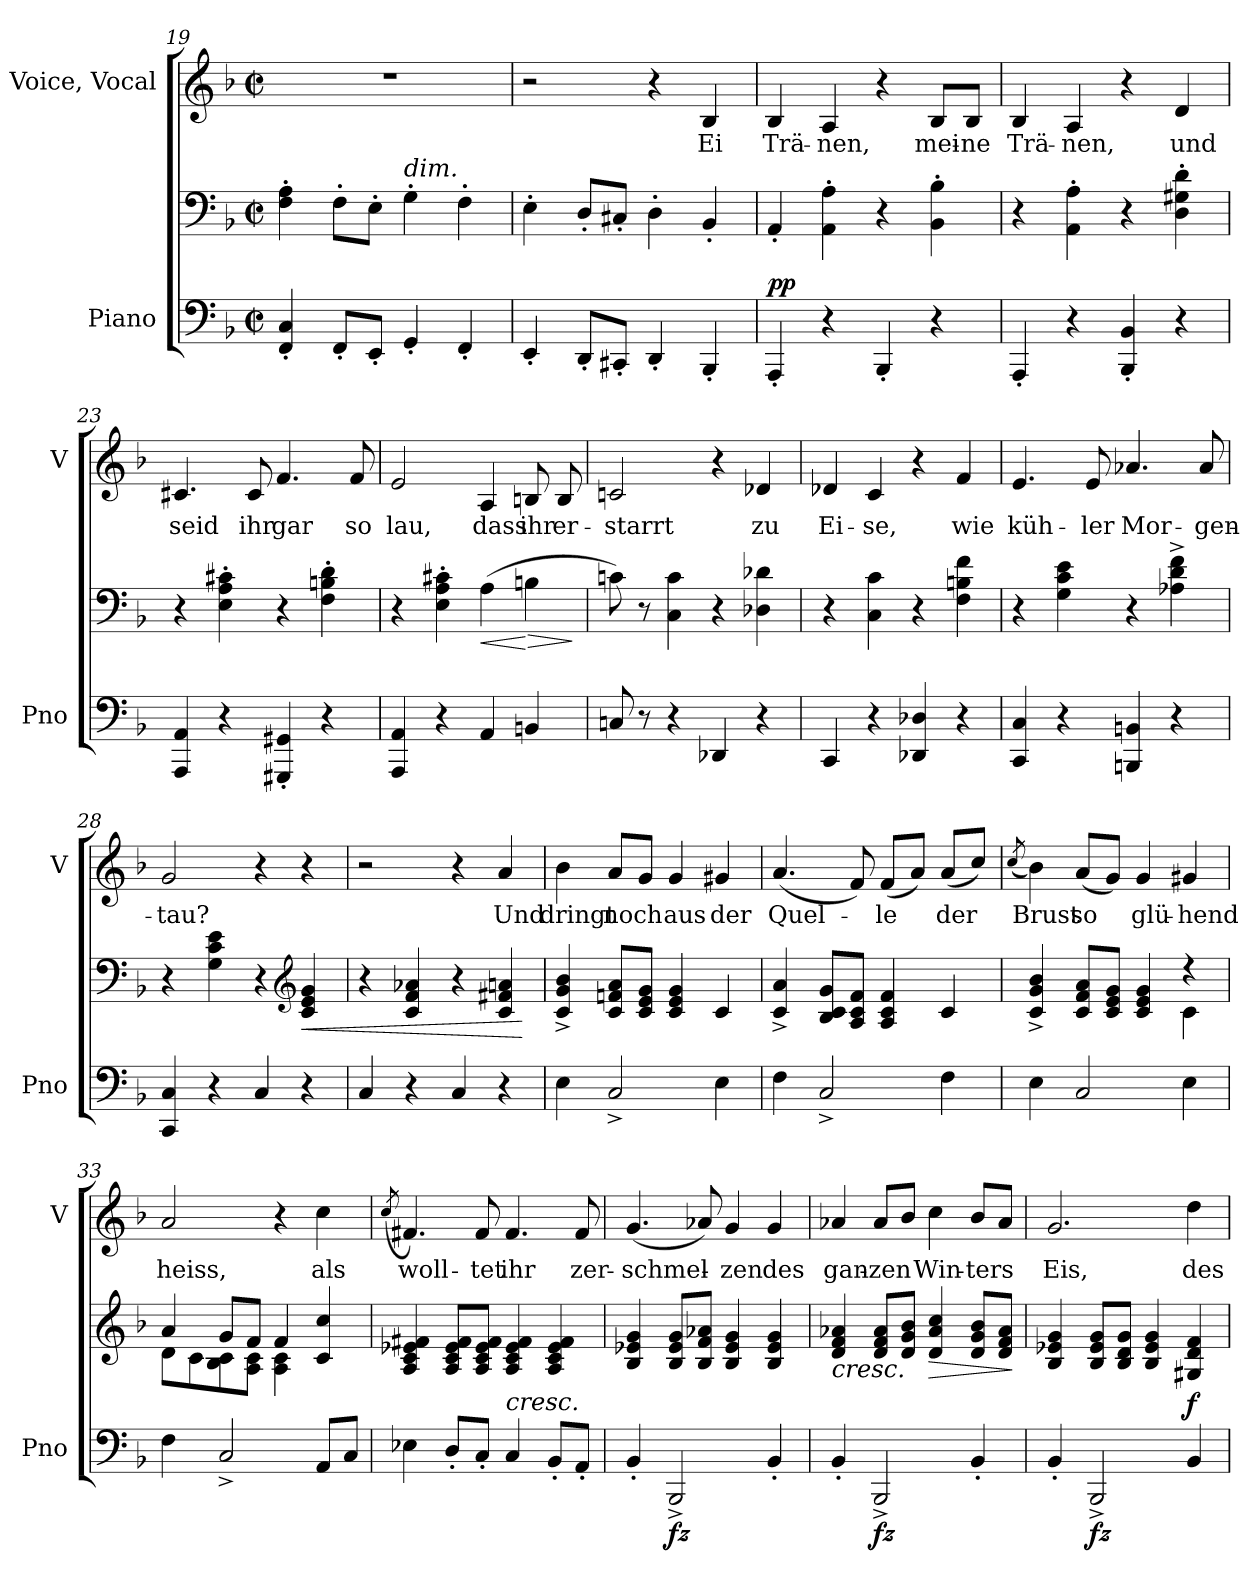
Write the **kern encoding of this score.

**kern	**kern	**dynam	**kern	**text
*part2	*part2	*part2	*part1	*part1
*staff3	*staff2	*staff2/3	*staff1	*staff1
*I"Piano	*	*	*I"Voice, Vocal	*
*I'Pno	*	*	*I'V	*
*clefF4	*clefF4	*	*clefG2	*
*k[b-]	*k[b-]	*	*k[b-]	*
*M2/2	*M2/2	*	*M2/2	*
*met(c|)	*met(c|)	*	*met(c|)	*
=19	=19	=19	=19	=19
4FF/' 4C/'	4F\' 4A\'	.	1r	.
8FF'/L	8F'\L	.	.	.
8EE'/J	8E'\J	.	.	.
!	!LO:TX:a:i:t=dim.	!	!	!
4GG'/	4G'\	.	.	.
4FF'/	4F'\	.	.	.
=20	=20	=20	=20	=20
4EE'/	4E'\	.	2r	.
8DD'/L	8D'/L	.	.	.
8CC#X'/J	8C#X'/J	.	.	.
4DD'/	4D'\	.	4r	.
!	!	!	!	!LO:LY:b
4BBB-'/	4BB-'/	.	4B-/	Ei
!!LO:LB:g=z
=21	=21	=21	=21	=21
!	!	!LO:DY:a=2	!	!LO:LY:b
4AAA'/	4AA'/	pp	4B-/	Trä-
!	!	!	!	!LO:LY:b
4r	4AA\' 4A\'	.	4A/	-nen,
4BBB-'/	4r	.	4r	.
!	!	!	!	!LO:LY:b
4r	4BB-\' 4B-\'	.	8B-/L	mei-
!	!	!	!	!LO:LY:b
.	.	.	8B-/J	-ne
=22	=22	=22	=22	=22
!	!	!	!	!LO:LY:b
4AAA'/	4r	.	4B-/	Trä-
!	!	!	!	!LO:LY:b
4r	4AA\' 4A\'	.	4A/	-nen,
4BBB-/' 4BB-/'	4r	.	4r	.
!	!	!	!	!LO:LY:b
4r	4D\' 4G#X\' 4d\'	.	4d/	und
=23	=23	=23	=23	=23
!	!	!	!	!LO:LY:b
4AAA/ 4AA/	4r	.	4.c#X/	seid
4r	4E\' 4A\' 4c#X\'	.	.	.
!	!	!	!	!LO:LY:b
.	.	.	8c#/	ihr
!	!	!	!	!LO:LY:b
4GGG#X/' 4GG#X/'	4r	.	4.f/	gar
4r	4F\' 4Bn\' 4d\'	.	.	.
!	!	!	!	!LO:LY:b
.	.	.	8f/	so
=24	=24	=24	=24	=24
!	!	!	!	!LO:LY:b
4AAA/ 4AA/	4r	.	2e/	lau,
4r	4E\' 4A\' 4c#X\'	.	.	.
!	!	!LO:HP:b	!	!LO:LY:b
4AA/	(>4A\	<	4A/	dass
!	!	!LO:HP:n=1:b	!	!LO:LY:b
4BBn/	4Bn\	[ >	8Bn/	ihr
!	!	!	!	!LO:LY:b
.	.	.	8B/	er-
.	.	]	.	.
=25	=25	=25	=25	=25
!	!	!	!	!LO:LY:b
8Cn/	8cn\)	.	2cn/	-starrt
8r	8r	.	.	.
4r	4C\ 4c\	.	.	.
4DD-X/	4r	.	4r	.
!	!	!	!	!LO:LY:b
4r	4D-X\ 4d-X\	.	4d-X/	zu
=26	=26	=26	=26	=26
!	!	!	!	!LO:LY:b
4CC/	4r	.	4d-X/	Ei-
!	!	!	!	!LO:LY:b
4r	4C\ 4c\	.	4c/	-se,
4DD-X/ 4D-X/	4r	.	4r	.
!	!	!	!	!LO:LY:b
4r	4F\ 4Bn\ 4f\	.	4f/	wie
!!LO:PB:g=z
=27	=27	=27	=27	=27
!	!	!	!	!LO:LY:b
4CC/ 4C/	4r	.	4.e/	küh-
4r	4G\ 4c\ 4e\	.	.	.
!	!	!	!	!LO:LY:b
.	.	.	8e/	-ler
!	!	!	!	!LO:LY:b
4BBBn/ 4BBn/	4r	.	4.a-X/	Mor-
4r	4A-X\^ 4d\^ 4f\^	.	.	.
!	!	!	!	!LO:LY:b
.	.	.	8a-/	-gen-
=28	=28	=28	=28	=28
!	!	!	!	!LO:LY:b
4CC/ 4C/	4r	.	2g/	-tau?
4r	4G\ 4c\ 4e\	.	.	.
4C/	4r	.	4r	.
*	*clefG2	*	*	*
!	!	!LO:HP:b	!	!
4r	4c/ 4e/ 4g/	<	4r	.
=29	=29	=29	=29	=29
4C/	4r	.	2r	.
4r	4c/ 4f/ 4a-X/	.	.	.
4C/	4r	.	4r	.
!	!	!	!	!LO:LY:b
4r	4c/ 4f#X/ 4an/	.	4a/	Und
.	.	[	.	.
=30	=30	=30	=30	=30
!	!	!	!	!LO:LY:b
4E\	4c/^ 4g/^ 4b-/^	.	4b-\	dringt
!	!	!	!	!LO:LY:b
2C^/	8c/ 8fn/ 8a/L	.	8a/L	noch
.	8c/ 8e/ 8g/J	.	8g/J	.
!	!	!	!	!LO:LY:b
.	4c/ 4e/ 4g/	.	4g/	aus
!	!	!	!	!LO:LY:b
4E\	4c/	.	4g#X/	der
=31	=31	=31	=31	=31
!	!	!	!	!LO:LY:b
4F\	4c/^ 4a/^	.	(<4.a/	Quel-
2C^/	8B-/ 8c/ 8g/L	.	.	.
.	8A/ 8c/ 8f/J	.	8f/)	.
!	!	!	!	!LO:LY:b
.	4A/ 4c/ 4f/	.	(<8f/L	-le
.	.	.	8a/J)	.
!	!	!	!	!LO:LY:b
4F\	4c/	.	(<8a/L	der
.	.	.	8cc/J)	.
=32	=32	=32	=32	=32
.	.	.	(<8qcc/	.
*	*^	*	*	*
!	!	!	!	!	!LO:LY:b
4E\	4c/^ 4g/^ 4b-/^	2.ryy	.	4b-\)	Brust
!	!	!	!	!	!LO:LY:b
2C/	8c/ 8f/ 8a/L	.	.	(<8a/L	so
.	8c/ 8e/ 8g/J	.	.	8g/J)	.
!	!	!	!	!	!LO:LY:b
.	4c/ 4e/ 4g/	.	.	4g/	glü-
!	!	!	!	!	!LO:LY:b
4E\	4r	4c\	.	4g#X/	-hend
!!LO:LB:g=z
=33	=33	=33	=33	=33	=33
!	!	!	!	!	!LO:LY:b
4F\	4a/	8d\L	.	2a/	heiss,
.	.	8c\	.	.	.
2C^/	8g/L	8B-\ 8c\	.	.	.
.	8f/J	8A\ 8c\J	.	.	.
.	4f/	4A\ 4c\	.	4r	.
!	!	!	!	!	!LO:LY:b
8AA/L	4c/ 4cc/	4ryy	.	4cc\	als
8C/J	.	.	.	.	.
*	*v	*v	*	*	*
=34	=34	=34	=34	=34
.	.	.	(<8qcc/	.
!	!	!	!	!LO:LY:b
4E-X\	4A/ 4c/ 4e-X/ 4f#X/	.	4.f#X/)	woll-
8D'/L	8A/ 8c/ 8e-/ 8f#/L	.	.	.
!	!	!	!	!LO:LY:b
8C'/J	8A/ 8c/ 8e-/ 8f#/J	.	8f#/	-tet
!LO:TX:a:i:t=cresc.	!	!	!	!
!	!	!	!	!LO:LY:b
4C/	4A/ 4c/ 4e-/ 4f#/	.	4.f#/	ihr
8BB-'/L	4A/ 4c/ 4e-/ 4f#/	.	.	.
!	!	!	!	!LO:LY:b
8AA'/J	.	.	8f#/	zer-
=35	=35	=35	=35	=35
!	!	!	!	!LO:LY:b
4BB-'/	4B-/ 4e-X/ 4g/	.	(<4.g/	-schmel-
!	!	!LO:DY:b=2	!	!
2BBB-^/	8B-/ 8e-/ 8g/L	fz	.	.
.	8B-/ 8f/ 8a-X/J	.	8a-X/)	.
!	!	!	!	!LO:LY:b
.	4B-/ 4e-/ 4g/	.	4g/	-zen
!	!	!	!	!LO:LY:b
4BB-'/	4B-/ 4e-/ 4g/	.	4g/	des
=36	=36	=36	=36	=36
!	!	!LO:HP:b	!	!LO:LY:b
4BB-'/	4d/ 4f/ 4a-X/	<	4a-X/	gan-
!	!	!LO:DY:b=2	!	!LO:LY:b
2BBB-^/	8d/ 8f/ 8a-/L	fz	8a-/L	-zen
.	8d/ 8g/ 8b-/J	.	8b-/J	.
!	!	!LO:HP:n=1:b	!	!LO:LY:b
.	4d/ 4a-/ 4cc/	[ >	4cc\	Win-
!	!	!	!	!LO:LY:b
4BB-'/	8d/ 8g/ 8b-/L	.	8b-/L	-ters
.	8d/ 8f/ 8a-/J	.	8a-/J	.
.	.	]	.	.
=37	=37	=37	=37	=37
!	!	!	!	!LO:LY:b
4BB-'/	4B-/ 4e-X/ 4g/	.	2.g/	Eis,
!	!	!LO:DY:b=2	!	!
2BBB-^/	8B-/ 8e-/ 8g/L	fz	.	.
.	8B-/ 8d/ 8g/J	.	.	.
.	4B-/ 4e-/ 4g/	.	.	.
!	!	!LO:DY:a=2	!	!LO:LY:b
4BB-/	4G#X/ 4d/ 4f/	f	4dd\	des
=	=	=	=	=
*-	*-	*-	*-	*-
